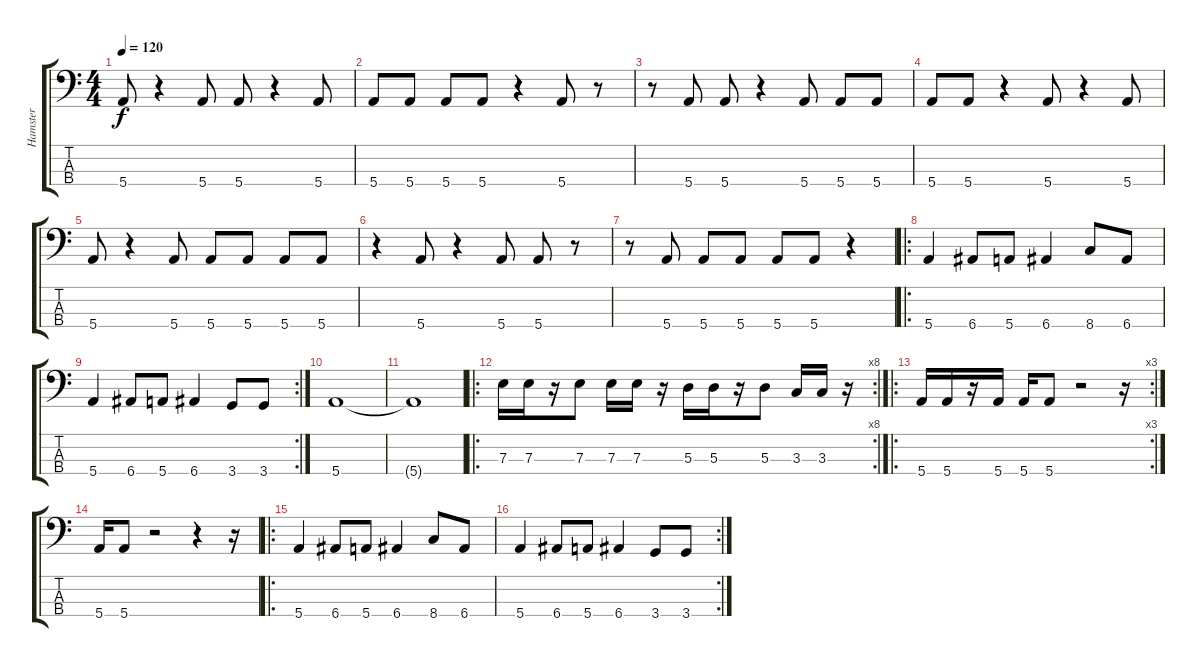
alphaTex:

\track ("Hamster" "Hamster") {instrument electricbasspick}
\staff {score tabs}
\tuning (G2 D2 A1 E1) {hide}
\ts (4 4)
\tempo 120
\clef f4
\ks c
5.4.8{dy f instrument electricbasspick} r.4 5.4.8 5.4.8 r.4 5.4.8 |
5.4.8 5.4.8 5.4.8 5.4.8 r.4 5.4.8 r.8 |
r.8 5.4.8 5.4.8 r.4 5.4.8 5.4.8 5.4.8 |
5.4.8 5.4.8 r.4 5.4.8 r.4 5.4.8 |
5.4.8 r.4 5.4.8 5.4.8 5.4.8 5.4.8 5.4.8 |
r.4 5.4.8 r.4 5.4.8 5.4.8 r.8 |
r.8 5.4.8 5.4.8 5.4.8 5.4.8 5.4.8 r.4 |
\ro
5.4.4 6.4.8 5.4.8 6.4.4 8.4.8 6.4.8 |
\rc 2
5.4.4 6.4.8 5.4.8 6.4.4 3.4.8 3.4.8 |
5.4.1 |
5.4{t}.1 |
\ro
\rc 8
7.3.16 7.3.16 r.16 7.3.8 7.3.16 7.3.16 r.16 5.3.16 5.3.16 r.16 5.3.8 3.3.16 3.3.16 r.16 |
\ro
\rc 3
5.4.16 5.4.16 r.16 5.4.16 5.4.16 5.4.8 r.2 r.16 |
5.4.16 5.4.8 r.2 r.4 r.16 |
\ro
5.4.4 6.4.8 5.4.8 6.4.4 8.4.8 6.4.8 |
\rc 2
5.4.4 6.4.8 5.4.8 6.4.4 3.4.8 3.4.8
